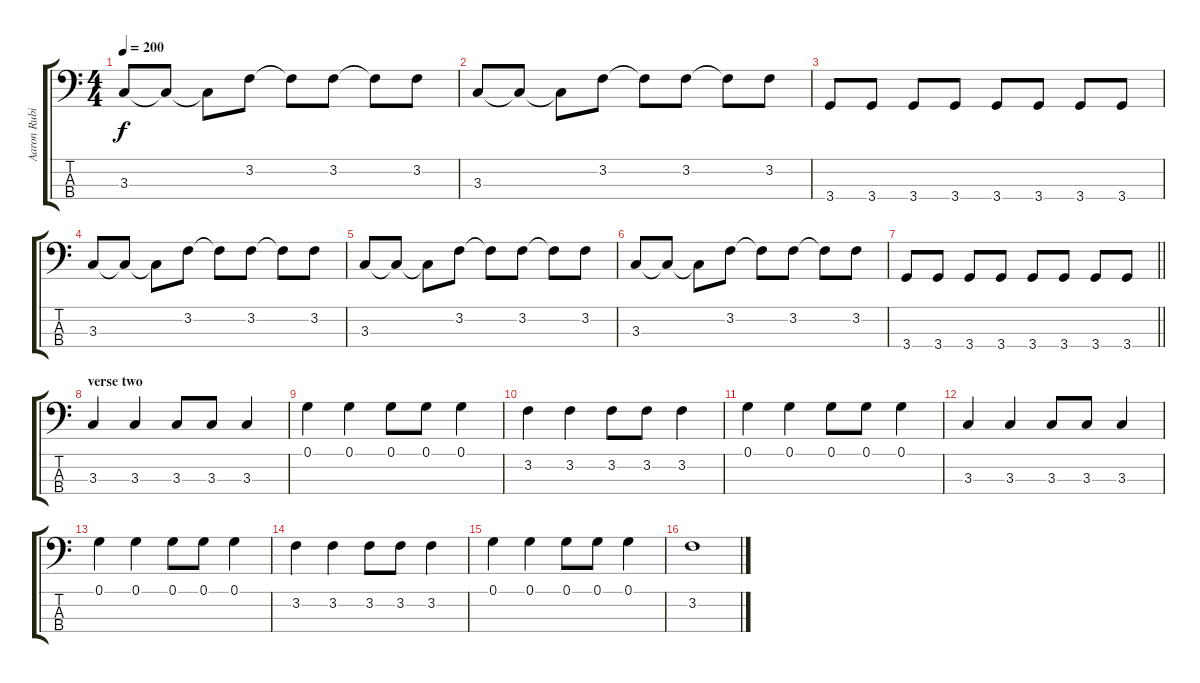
\track ("Aaron Rubin - Bass" "Aaron Rubi") {instrument electricbassfinger}
\staff {score tabs}
\tuning (G2 D2 A1 E1) {hide}
\ts (4 4)
\tempo 200
\clef f4
\ks c
3.3.8{dy f} 3.3{t}.8 3.3{t}.8 3.2.8 3.2{t}.8 3.2.8 3.2{t}.8 3.2.8 |
3.3.8 3.3{t}.8 3.3{t}.8 3.2.8 3.2{t}.8 3.2.8 3.2{t}.8 3.2.8 |
3.4.8 3.4.8 3.4.8 3.4.8 3.4.8 3.4.8 3.4.8 3.4.8 |
3.3.8 3.3{t}.8 3.3{t}.8 3.2.8 3.2{t}.8 3.2.8 3.2{t}.8 3.2.8 |
3.3.8 3.3{t}.8 3.3{t}.8 3.2.8 3.2{t}.8 3.2.8 3.2{t}.8 3.2.8 |
3.3.8 3.3{t}.8 3.3{t}.8 3.2.8 3.2{t}.8 3.2.8 3.2{t}.8 3.2.8 |
\barLineRight lightlight
3.4.8 3.4.8 3.4.8 3.4.8 3.4.8 3.4.8 3.4.8 3.4.8 |
\section ("" "verse two")
3.3.4 3.3.4 3.3.8 3.3.8 3.3.4 |
0.1.4 0.1.4 0.1.8 0.1.8 0.1.4 |
3.2.4 3.2.4 3.2.8 3.2.8 3.2.4 |
0.1.4 0.1.4 0.1.8 0.1.8 0.1.4 |
3.3.4 3.3.4 3.3.8 3.3.8 3.3.4 |
0.1.4 0.1.4 0.1.8 0.1.8 0.1.4 |
3.2.4 3.2.4 3.2.8 3.2.8 3.2.4 |
0.1.4 0.1.4 0.1.8 0.1.8 0.1.4 |
3.2.1
